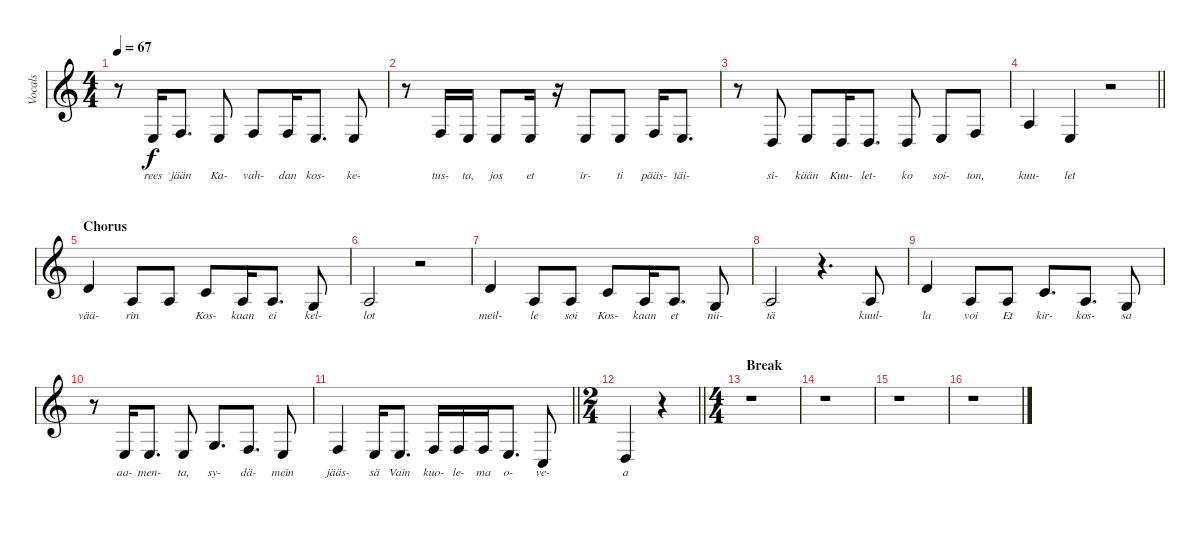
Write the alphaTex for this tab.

\track ("Vocals" "Vocals") {instrument fx5brightness}
\staff {score}
\tuning (E4 B3 G3 D3 A2 D2) {hide}
\ts (4 4)
\tempo 67
\clef g2
\ks c
r.8{dy f} 2.4.16{lyrics (0 "rees") lyrics (1 "") lyrics (2 "") lyrics (3 "") lyrics (4 "")} 8.5.8{d lyrics (0 "jään") lyrics (1 "") lyrics (2 "") lyrics (3 "") lyrics (4 "")} 7.5.8{lyrics (0 "Ka-") lyrics (1 "") lyrics (2 "") lyrics (3 "") lyrics (4 "")} 3.4.8{lyrics (0 "vah-") lyrics (1 "") lyrics (2 "") lyrics (3 "") lyrics (4 "")} 8.5.16{lyrics (0 "dan") lyrics (1 "") lyrics (2 "") lyrics (3 "") lyrics (4 "")} 7.5.8{d lyrics (0 "kos-") lyrics (1 "") lyrics (2 "") lyrics (3 "") lyrics (4 "")} 7.5.8{lyrics (0 "ke-") lyrics (1 "") lyrics (2 "") lyrics (3 "") lyrics (4 "")} |
r.8 3.4.16{lyrics (0 "tus-") lyrics (1 "") lyrics (2 "") lyrics (3 "") lyrics (4 "")} 7.5.16{lyrics (0 "ta,") lyrics (1 "") lyrics (2 "") lyrics (3 "") lyrics (4 "")} 7.5.8{lyrics (0 "jos") lyrics (1 "") lyrics (2 "") lyrics (3 "") lyrics (4 "")} 7.5.16{lyrics (0 "et") lyrics (1 "") lyrics (2 "") lyrics (3 "") lyrics (4 "")} r.16 7.5.8{lyrics (0 "ir-") lyrics (1 "") lyrics (2 "") lyrics (3 "") lyrics (4 "")} 7.5.8{lyrics (0 "ti") lyrics (1 "") lyrics (2 "") lyrics (3 "") lyrics (4 "")} 8.5.16{lyrics (0 "pääs-") lyrics (1 "") lyrics (2 "") lyrics (3 "") lyrics (4 "")} 7.5.8{d lyrics (0 "täi-") lyrics (1 "") lyrics (2 "") lyrics (3 "") lyrics (4 "")} |
r.8 0.4.8{lyrics (0 "si-") lyrics (1 "") lyrics (2 "") lyrics (3 "") lyrics (4 "")} 2.4.8{lyrics (0 "kään") lyrics (1 "") lyrics (2 "") lyrics (3 "") lyrics (4 "")} 0.4.16{lyrics (0 "Kuu-") lyrics (1 "") lyrics (2 "") lyrics (3 "") lyrics (4 "")} 0.4.8{d lyrics (0 "let-") lyrics (1 "") lyrics (2 "") lyrics (3 "") lyrics (4 "")} 0.4.8{lyrics (0 "ko") lyrics (1 "") lyrics (2 "") lyrics (3 "") lyrics (4 "")} 2.4.8{lyrics (0 "soi-") lyrics (1 "") lyrics (2 "") lyrics (3 "") lyrics (4 "")} 8.5.8{lyrics (0 "ton,") lyrics (1 "") lyrics (2 "") lyrics (3 "") lyrics (4 "")} |
\barLineRight lightlight
2.3.4{lyrics (0 "kuu-") lyrics (1 "") lyrics (2 "") lyrics (3 "") lyrics (4 "")} 2.4.4{lyrics (0 "let") lyrics (1 "") lyrics (2 "") lyrics (3 "") lyrics (4 "")} r.2 |
\section ("" "Chorus")
3.2.4{lyrics (0 "vää-") lyrics (1 "") lyrics (2 "") lyrics (3 "") lyrics (4 "")} 2.3.8{lyrics (0 "rin") lyrics (1 "") lyrics (2 "") lyrics (3 "") lyrics (4 "")} 2.3.8{lyrics (0 "") lyrics (1 "") lyrics (2 "") lyrics (3 "") lyrics (4 "")} 1.2.8{lyrics (0 "Kos-") lyrics (1 "") lyrics (2 "") lyrics (3 "") lyrics (4 "")} 2.3.16{lyrics (0 "kaan") lyrics (1 "") lyrics (2 "") lyrics (3 "") lyrics (4 "")} 2.3.8{d lyrics (0 "ei") lyrics (1 "") lyrics (2 "") lyrics (3 "") lyrics (4 "")} 0.3.8{lyrics (0 "kel-") lyrics (1 "") lyrics (2 "") lyrics (3 "") lyrics (4 "")} |
2.3.2{lyrics (0 "lot") lyrics (1 "") lyrics (2 "") lyrics (3 "") lyrics (4 "")} r.2 |
3.2.4{lyrics (0 "meil-") lyrics (1 "") lyrics (2 "") lyrics (3 "") lyrics (4 "")} 2.3.8{lyrics (0 "le") lyrics (1 "") lyrics (2 "") lyrics (3 "") lyrics (4 "")} 2.3.8{lyrics (0 "soi") lyrics (1 "") lyrics (2 "") lyrics (3 "") lyrics (4 "")} 1.2.8{lyrics (0 "Kos-") lyrics (1 "") lyrics (2 "") lyrics (3 "") lyrics (4 "")} 2.3.16{lyrics (0 "kaan") lyrics (1 "") lyrics (2 "") lyrics (3 "") lyrics (4 "")} 2.3.8{d lyrics (0 "et") lyrics (1 "") lyrics (2 "") lyrics (3 "") lyrics (4 "")} 0.3.8{lyrics (0 "nii-") lyrics (1 "") lyrics (2 "") lyrics (3 "") lyrics (4 "")} |
2.3.2{lyrics (0 "tä") lyrics (1 "") lyrics (2 "") lyrics (3 "") lyrics (4 "")} r.4{d} 2.3.8{lyrics (0 "kuul-") lyrics (1 "") lyrics (2 "") lyrics (3 "") lyrics (4 "")} |
3.2.4{lyrics (0 "la") lyrics (1 "") lyrics (2 "") lyrics (3 "") lyrics (4 "")} 2.3.8{lyrics (0 "voi") lyrics (1 "") lyrics (2 "") lyrics (3 "") lyrics (4 "")} 2.3.8{lyrics (0 "Et") lyrics (1 "") lyrics (2 "") lyrics (3 "") lyrics (4 "")} 1.2.8{d lyrics (0 "kir-") lyrics (1 "") lyrics (2 "") lyrics (3 "") lyrics (4 "")} 2.3.8{d lyrics (0 "kos-") lyrics (1 "") lyrics (2 "") lyrics (3 "") lyrics (4 "")} 0.3.8{lyrics (0 "sa") lyrics (1 "") lyrics (2 "") lyrics (3 "") lyrics (4 "")} |
r.8 2.4.16{lyrics (0 "aa-") lyrics (1 "") lyrics (2 "") lyrics (3 "") lyrics (4 "")} 2.4.8{d lyrics (0 "men-") lyrics (1 "") lyrics (2 "") lyrics (3 "") lyrics (4 "")} 2.4.8{lyrics (0 "ta,") lyrics (1 "") lyrics (2 "") lyrics (3 "") lyrics (4 "")} 0.3.8{d lyrics (0 "sy-") lyrics (1 "") lyrics (2 "") lyrics (3 "") lyrics (4 "")} 3.4.8{d lyrics (0 "dä-") lyrics (1 "") lyrics (2 "") lyrics (3 "") lyrics (4 "")} 2.4.8{lyrics (0 "mein") lyrics (1 "") lyrics (2 "") lyrics (3 "") lyrics (4 "")} |
\barLineRight lightlight
3.4.4{lyrics (0 "jääs-") lyrics (1 "") lyrics (2 "") lyrics (3 "") lyrics (4 "")} 2.4.16{lyrics (0 "sä") lyrics (1 "") lyrics (2 "") lyrics (3 "") lyrics (4 "")} 2.4.8{d lyrics (0 "Vain") lyrics (1 "") lyrics (2 "") lyrics (3 "") lyrics (4 "")} 3.4.16{lyrics (0 "kuo-") lyrics (1 "") lyrics (2 "") lyrics (3 "") lyrics (4 "")} 3.4.16{lyrics (0 "le-") lyrics (1 "") lyrics (2 "") lyrics (3 "") lyrics (4 "")} 3.4.16{lyrics (0 "ma") lyrics (1 "") lyrics (2 "") lyrics (3 "") lyrics (4 "")} 2.4.8{d lyrics (0 "o-") lyrics (1 "") lyrics (2 "") lyrics (3 "") lyrics (4 "")} 3.5.8{lyrics (0 "ve-") lyrics (1 "") lyrics (2 "") lyrics (3 "") lyrics (4 "")} |
\ts (2 4)
\barLineRight lightlight
0.4.4{lyrics (0 "a") lyrics (1 "") lyrics (2 "") lyrics (3 "") lyrics (4 "")} r.4 |
\ts (4 4)
\section ("" "Break")
r.1 |
r.1 |
r.1 |
r.1
